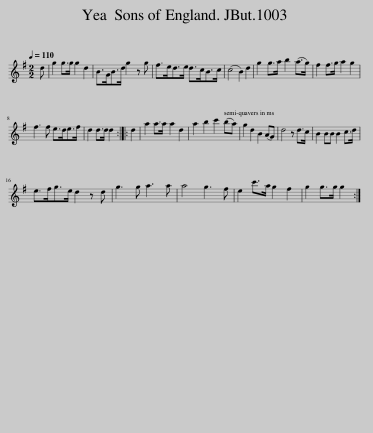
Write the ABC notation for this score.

X:1
L:1/8
Q:1/4=110
M:2/2
I:linebreak $
K:G
V:1 treble
V:1
 d | g2 g>g g2 d2 | B>GB>d g2 z g | f>ed>e d>cB>c | (c4 B2) d2 | %5
 g2 g>a b2 (a>g) | f2 f>g a2 g2 |$ f3 f e>de>f | d2 d>d d2 :: d2 | %10
 a2 a>a a2 d2 | a2 b2 c'2 (ba) | g2 d2 B2 (AG) | d4 z d>c | B2 BB B2 c>d |$ %15
 e>fg>e d2 z d | g3 g a3 a | a4 g3 f | e2 c'>a g2 f2 | g2 g>g g2 :| %20
